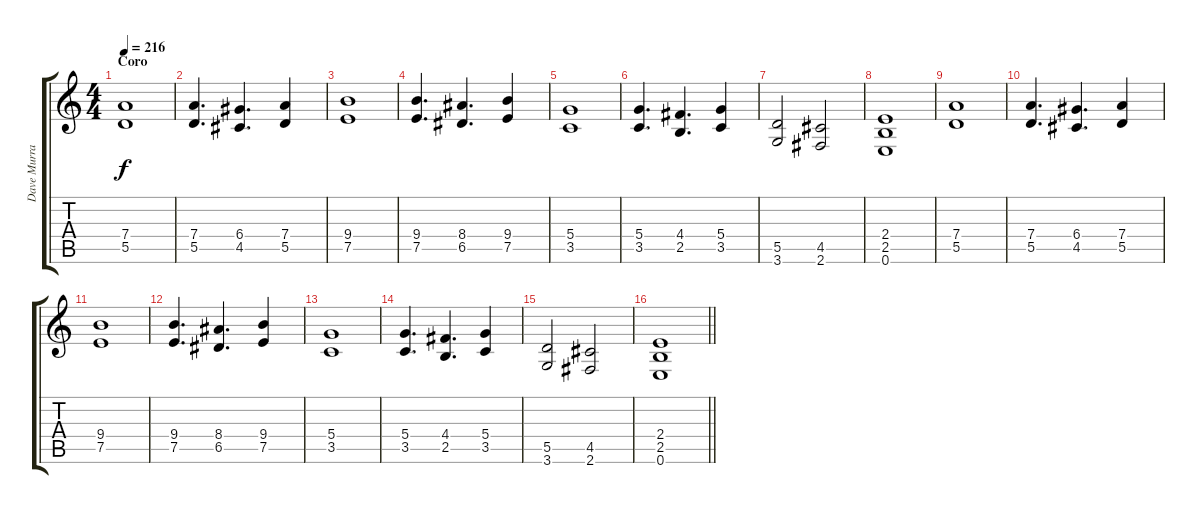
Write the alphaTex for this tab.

\track ("Dave Murray" "Dave Murra") {instrument distortionguitar}
\staff {score tabs}
\tuning (E4 B3 G3 D3 A2 E2) {hide}
\ts (4 4)
\section ("" "Coro")
\tempo 216
\clef g2
\ks c
(7.4 5.5).1{dy f} |
(7.4 5.5).4{d} (6.4 4.5).4{d} (7.4 5.5).4 |
(9.4 7.5).1 |
(9.4 7.5).4{d} (8.4 6.5).4{d} (9.4 7.5).4 |
(5.4 3.5).1 |
(5.4 3.5).4{d} (4.4 2.5).4{d} (5.4 3.5).4 |
(5.5 3.6).2 (4.5 2.6).2 |
(2.4 2.5 0.6).1 |
(7.4 5.5).1 |
(7.4 5.5).4{d} (6.4 4.5).4{d} (7.4 5.5).4 |
(9.4 7.5).1 |
(9.4 7.5).4{d} (8.4 6.5).4{d} (9.4 7.5).4 |
(5.4 3.5).1 |
(5.4 3.5).4{d} (4.4 2.5).4{d} (5.4 3.5).4 |
(5.5 3.6).2 (4.5 2.6).2 |
\barLineRight lightlight
(2.4 2.5 0.6).1
